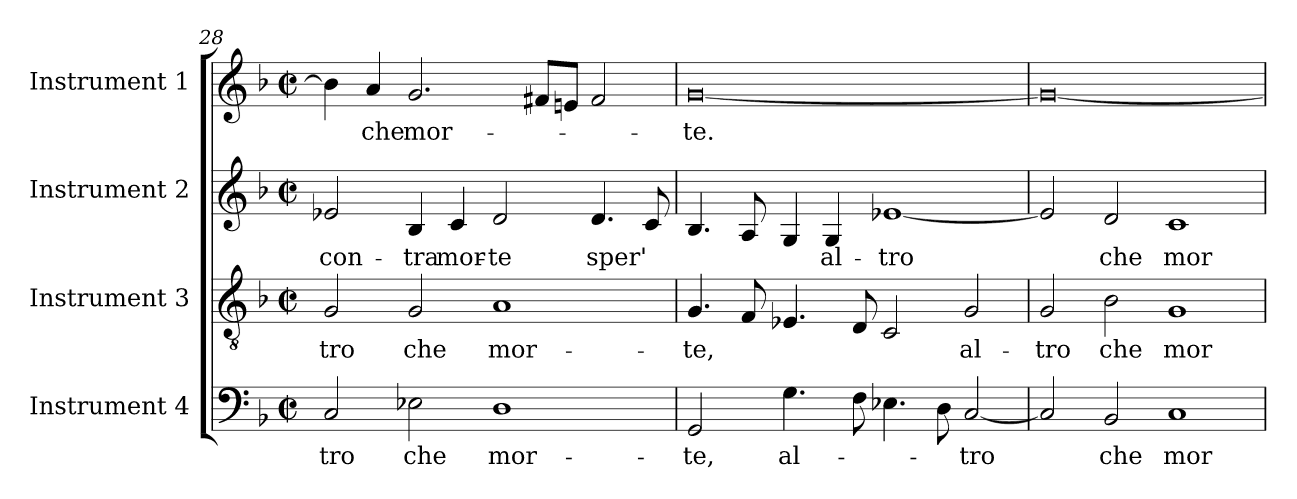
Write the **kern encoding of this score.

**kern	**text	**kern	**text	**kern	**text	**kern	**text
*part4	*part4	*part3	*part3	*part2	*part2	*part1	*part1
*staff4	*staff4	*staff3	*staff3	*staff2	*staff2	*staff1	*staff1
*I"Instrument 4	*	*I"Instrument 3	*	*I"Instrument 2	*	*I"Instrument 1	*
*clefF4	*	*clefGv2	*	*clefG2	*	*clefG2	*
*k[b-]	*	*k[b-]	*	*k[b-]	*	*k[b-]	*
*F:	*	*F:	*	*F:	*	*F:	*
*M2/2	*	*M2/2	*	*M2/2	*	*M2/2	*
*met(c|)	*	*met(c|)	*	*met(c|)	*	*met(c|)	*
=28	=28	=28	=28	=28	=28	=28	=28
!	!LO:LY:b:cj	!	!LO:LY:b:cj	!	!LO:LY:b:cj	!	!
2C/	-tro	2G/	-tro	2e-X/	con-	4b-\]	.
!	!	!	!	!	!	!	!LO:LY:b:cj
.	.	.	.	.	.	4a/	che
!	!LO:LY:b:cj	!	!LO:LY:b:cj	!	!LO:LY:b:cj	!	!LO:LY:b
2E-X\	che	2G/	che	4B-/	-tra	2.g/	mor-
!	!	!	!	!	!LO:LY:b:cj	!	!
.	.	.	.	4c/	mor-	.	.
!	!LO:LY:b:cj	!	!LO:LY:b:cj	!	!LO:LY:b:rj	!	!
1D	mor-	1A	mor-	2d/	-te	.	.
.	.	.	.	.	.	8f#/L	.
.	.	.	.	.	.	8en/J	.
!	!	!	!	!	!LO:LY:b	!	!
.	.	.	.	4.d/	sper'	2f#/	.
.	.	.	.	8c/	.	.	.
=29	=29	=29	=29	=29	=29	=29	=29
!	!LO:LY:b:cj	!	!LO:LY:b:cj	!	!	!	!LO:LY:b:cj
2GG/	-te,	4.G/	-te,	4.B-/	.	[<0g	-te.
.	.	8F/	.	8A/	.	.	.
!	!LO:LY:b:cj	!	!	!	!	!	!
4.G\	al-	4.E-/	.	4G/	.	.	.
!	!	!	!	!	!LO:LY:b:cj	!	!
.	.	.	.	4G/	al-	.	.
8F\	.	8D/	.	.	.	.	.
!	!	!	!	!	!LO:LY:b:cj	!	!
4.E-\	.	2C/	.	[<1e-X	-tro	.	.
8D\	.	.	.	.	.	.	.
!	!LO:LY:b:cj	!	!LO:LY:b:cj	!	!	!	!
[<2C/	-tro	2G/	al-	.	.	.	.
=30	=30	=30	=30	=30	=30	=30	=30
!	!	!	!LO:LY:b:cj	!	!	!	!
2C/]	.	2G/	-tro	2e-/]	.	0g_<	.
!	!LO:LY:b:cj	!	!LO:LY:b:cj	!	!LO:LY:b:cj	!	!
2BB-/	che	2B-\	che	2d/	che	.	.
!	!LO:LY:b:cj	!	!LO:LY:b:cj	!	!LO:LY:b:cj	!	!
1C	mor-	1G	mor-	1c	mor-	.	.
=	=	=	=	=	=	=	=
*-	*-	*-	*-	*-	*-	*-	*-
